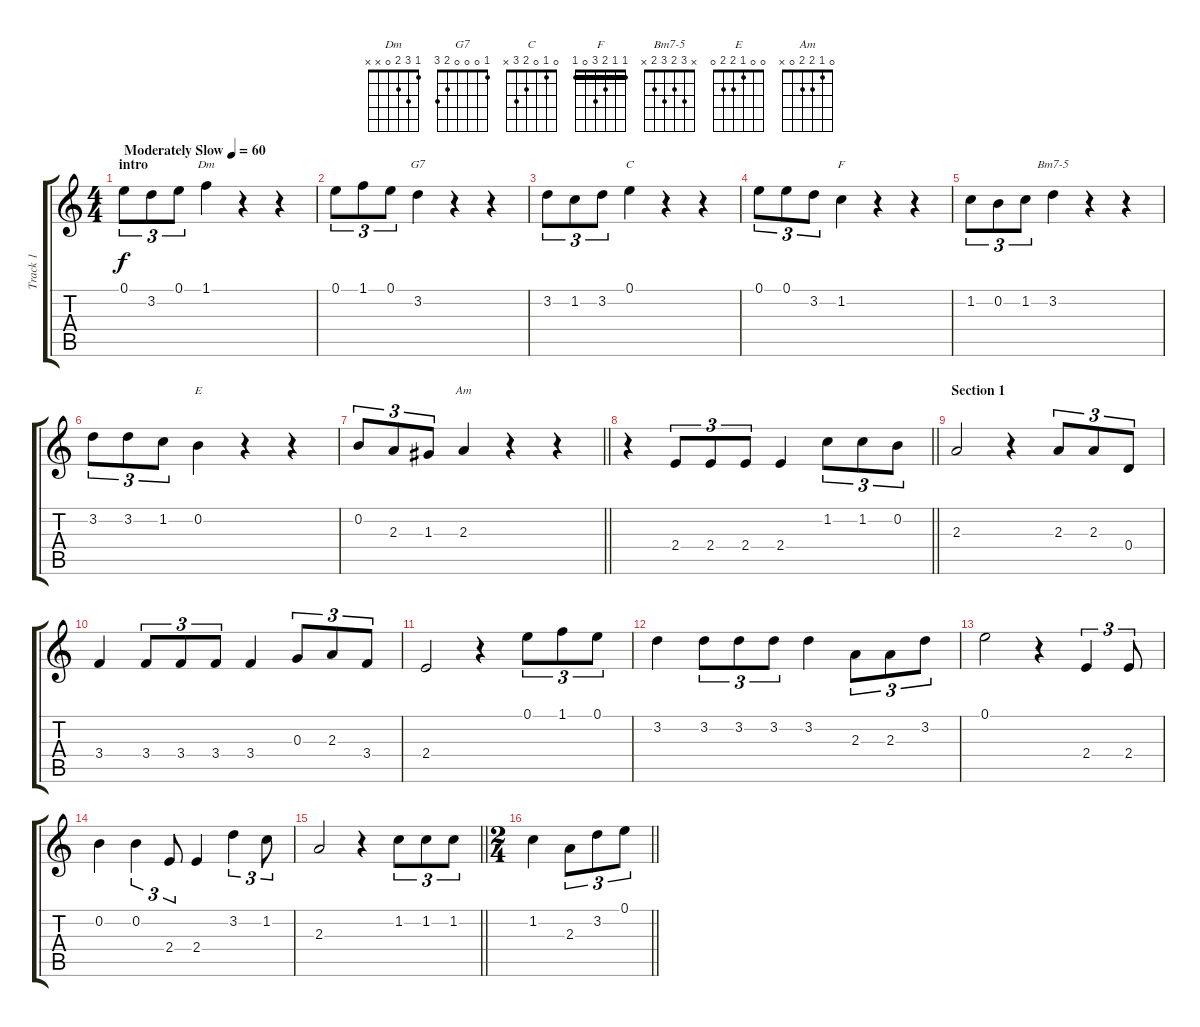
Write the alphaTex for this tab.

\track ("Track 1" "Track 1") {instrument acousticguitarsteel}
\staff {score tabs}
\tuning (E4 B3 G3 D3 A2 E2) {hide}
\chord ("Dm" 1 3 2 0 x x)
\chord ("G7" 1 0 0 0 2 3)
\chord ("C" 0 1 0 2 3 x)
\chord ("F" 1 1 2 3 0 1) {barre 1}
\chord ("Bm7-5" x 3 2 3 2 x)
\chord ("E" 0 0 1 2 2 0)
\chord ("Am" 0 1 2 2 0 x)
\ts (4 4)
\section ("" "intro")
\tempo (60 "Moderately Slow")
\clef g2
\ks c
0.1.8{tu (3 2) dy f instrument acousticguitarsteel} 3.2.8{tu (3 2)} 0.1.8{tu (3 2)} 1.1.4{ch "Dm"} r.4 r.4 |
0.1.8{tu (3 2)} 1.1.8{tu (3 2)} 0.1.8{tu (3 2)} 3.2.4{ch "G7"} r.4 r.4 |
3.2.8{tu (3 2)} 1.2.8{tu (3 2)} 3.2.8{tu (3 2)} 0.1.4{ch "C"} r.4 r.4 |
0.1.8{tu (3 2)} 0.1.8{tu (3 2)} 3.2.8{tu (3 2)} 1.2.4{ch "F"} r.4 r.4 |
1.2.8{tu (3 2)} 0.2.8{tu (3 2)} 1.2.8{tu (3 2)} 3.2.4{ch "Bm7-5"} r.4 r.4 |
3.2.8{tu (3 2)} 3.2.8{tu (3 2)} 1.2.8{tu (3 2)} 0.2.4{ch "E"} r.4 r.4 |
\barLineRight lightlight
0.2.8{tu (3 2)} 2.3.8{tu (3 2)} 1.3.8{tu (3 2)} 2.3.4{ch "Am"} r.4 r.4 |
\barLineRight lightlight
r.4 2.4.8{tu (3 2)} 2.4.8{tu (3 2)} 2.4.8{tu (3 2)} 2.4.4 1.2.8{tu (3 2)} 1.2.8{tu (3 2)} 0.2.8{tu (3 2)} |
\section ("" "Section 1")
2.3.2 r.4 2.3.8{tu (3 2)} 2.3.8{tu (3 2)} 0.4.8{tu (3 2)} |
3.4.4 3.4.8{tu (3 2)} 3.4.8{tu (3 2)} 3.4.8{tu (3 2)} 3.4.4 0.3.8{tu (3 2)} 2.3.8{tu (3 2)} 3.4.8{tu (3 2)} |
2.4.2 r.4 0.1.8{tu (3 2)} 1.1.8{tu (3 2)} 0.1.8{tu (3 2)} |
3.2.4 3.2.8{tu (3 2)} 3.2.8{tu (3 2)} 3.2.8{tu (3 2)} 3.2.4 2.3.8{tu (3 2)} 2.3.8{tu (3 2)} 3.2.8{tu (3 2)} |
0.1.2 r.4 2.4.4{tu (3 2)} 2.4.8{tu (3 2)} |
0.2.4 0.2.4{tu (3 2)} 2.4.8{tu (3 2)} 2.4.4 3.2.4{tu (3 2)} 1.2.8{tu (3 2)} |
\barLineRight lightlight
2.3.2 r.4 1.2.8{tu (3 2)} 1.2.8{tu (3 2)} 1.2.8{tu (3 2)} |
\ts (2 4)
\barLineRight lightlight
1.2.4 2.3.8{tu (3 2)} 3.2.8{tu (3 2)} 0.1.8{tu (3 2)}
